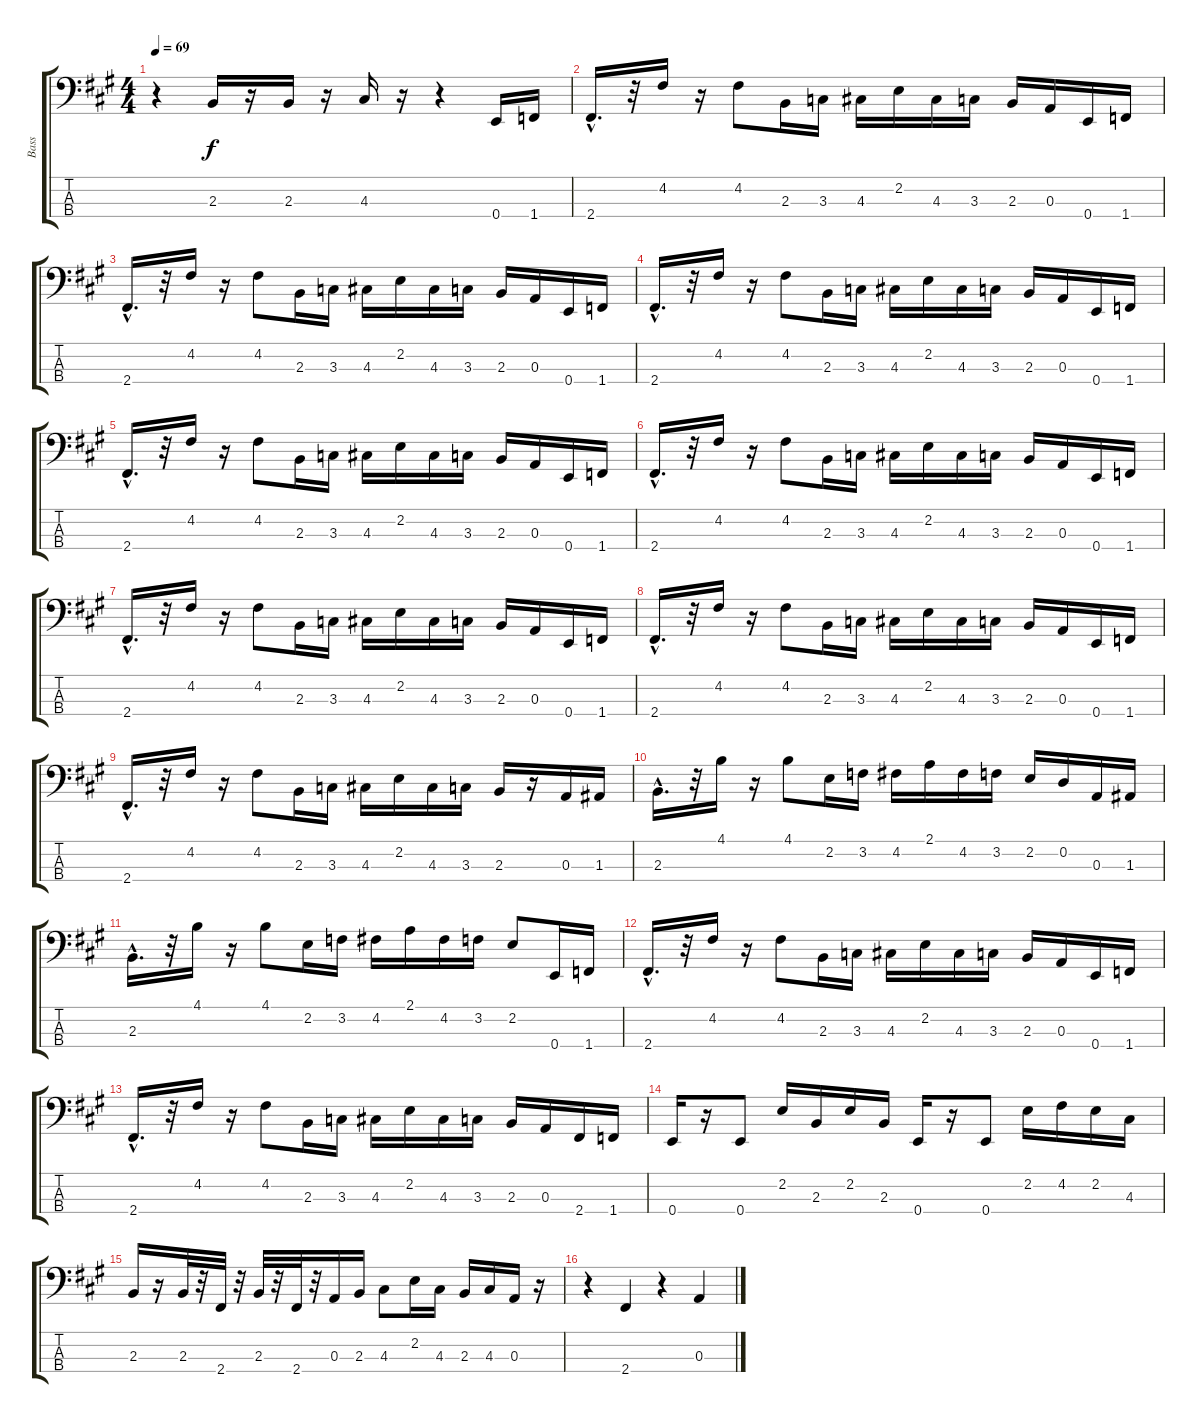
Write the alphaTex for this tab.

\track ("Bass" "Bass") {instrument electricbassfinger}
\staff {score tabs}
\tuning (G2 D2 A1 E1) {hide}
\ts (4 4)
\tempo 69
\clef f4
\ks f#minor
r.4{dy f} 2.3.16 r.16 2.3.16 r.16 4.3.16 r.16 r.4 0.4.16 1.4.16 |
2.4{hac}.16{d} r.32 4.2.16 r.16 4.2.8 2.3.16 3.3.16 4.3.16 2.2.16 4.3.16 3.3.16 2.3.16 0.3.16 0.4.16 1.4.16 |
2.4{hac}.16{d} r.32 4.2.16 r.16 4.2.8 2.3.16 3.3.16 4.3.16 2.2.16 4.3.16 3.3.16 2.3.16 0.3.16 0.4.16 1.4.16 |
2.4{hac}.16{d} r.32 4.2.16 r.16 4.2.8 2.3.16 3.3.16 4.3.16 2.2.16 4.3.16 3.3.16 2.3.16 0.3.16 0.4.16 1.4.16 |
2.4{hac}.16{d} r.32 4.2.16 r.16 4.2.8 2.3.16 3.3.16 4.3.16 2.2.16 4.3.16 3.3.16 2.3.16 0.3.16 0.4.16 1.4.16 |
2.4{hac}.16{d} r.32 4.2.16 r.16 4.2.8 2.3.16 3.3.16 4.3.16 2.2.16 4.3.16 3.3.16 2.3.16 0.3.16 0.4.16 1.4.16 |
2.4{hac}.16{d} r.32 4.2.16 r.16 4.2.8 2.3.16 3.3.16 4.3.16 2.2.16 4.3.16 3.3.16 2.3.16 0.3.16 0.4.16 1.4.16 |
2.4{hac}.16{d} r.32 4.2.16 r.16 4.2.8 2.3.16 3.3.16 4.3.16 2.2.16 4.3.16 3.3.16 2.3.16 0.3.16 0.4.16 1.4.16 |
2.4{hac}.16{d} r.32 4.2.16 r.16 4.2.8 2.3.16 3.3.16 4.3.16 2.2.16 4.3.16 3.3.16 2.3.16 r.16 0.3.16 1.3.16 |
2.3{hac}.16{d} r.32 4.1.16 r.16 4.1.8 2.2.16 3.2.16 4.2.16 2.1.16 4.2.16 3.2.16 2.2.16 0.2.16 0.3.16 1.3.16 |
2.3{hac}.16{d} r.32 4.1.16 r.16 4.1.8 2.2.16 3.2.16 4.2.16 2.1.16 4.2.16 3.2.16 2.2.8 0.4.16 1.4.16 |
2.4{hac}.16{d} r.32 4.2.16 r.16 4.2.8 2.3.16 3.3.16 4.3.16 2.2.16 4.3.16 3.3.16 2.3.16 0.3.16 0.4.16 1.4.16 |
2.4{hac}.16{d} r.32 4.2.16 r.16 4.2.8 2.3.16 3.3.16 4.3.16 2.2.16 4.3.16 3.3.16 2.3.16 0.3.16 2.4.16 1.4.16 |
0.4.16 r.16 0.4.8 2.2.16 2.3.16 2.2.16 2.3.16 0.4.16 r.16 0.4.8 2.2.16 4.2.16 2.2.16 4.3.16 |
2.3.16 r.16 2.3.32 r.32 2.4.32 r.32 2.3.32 r.32 2.4.32 r.32 0.3.16 2.3.16 4.3.8 2.2.16 4.3.16 2.3.16 4.3.16 0.3.16 r.16 |
r.4 2.4.4 r.4 0.3.4
